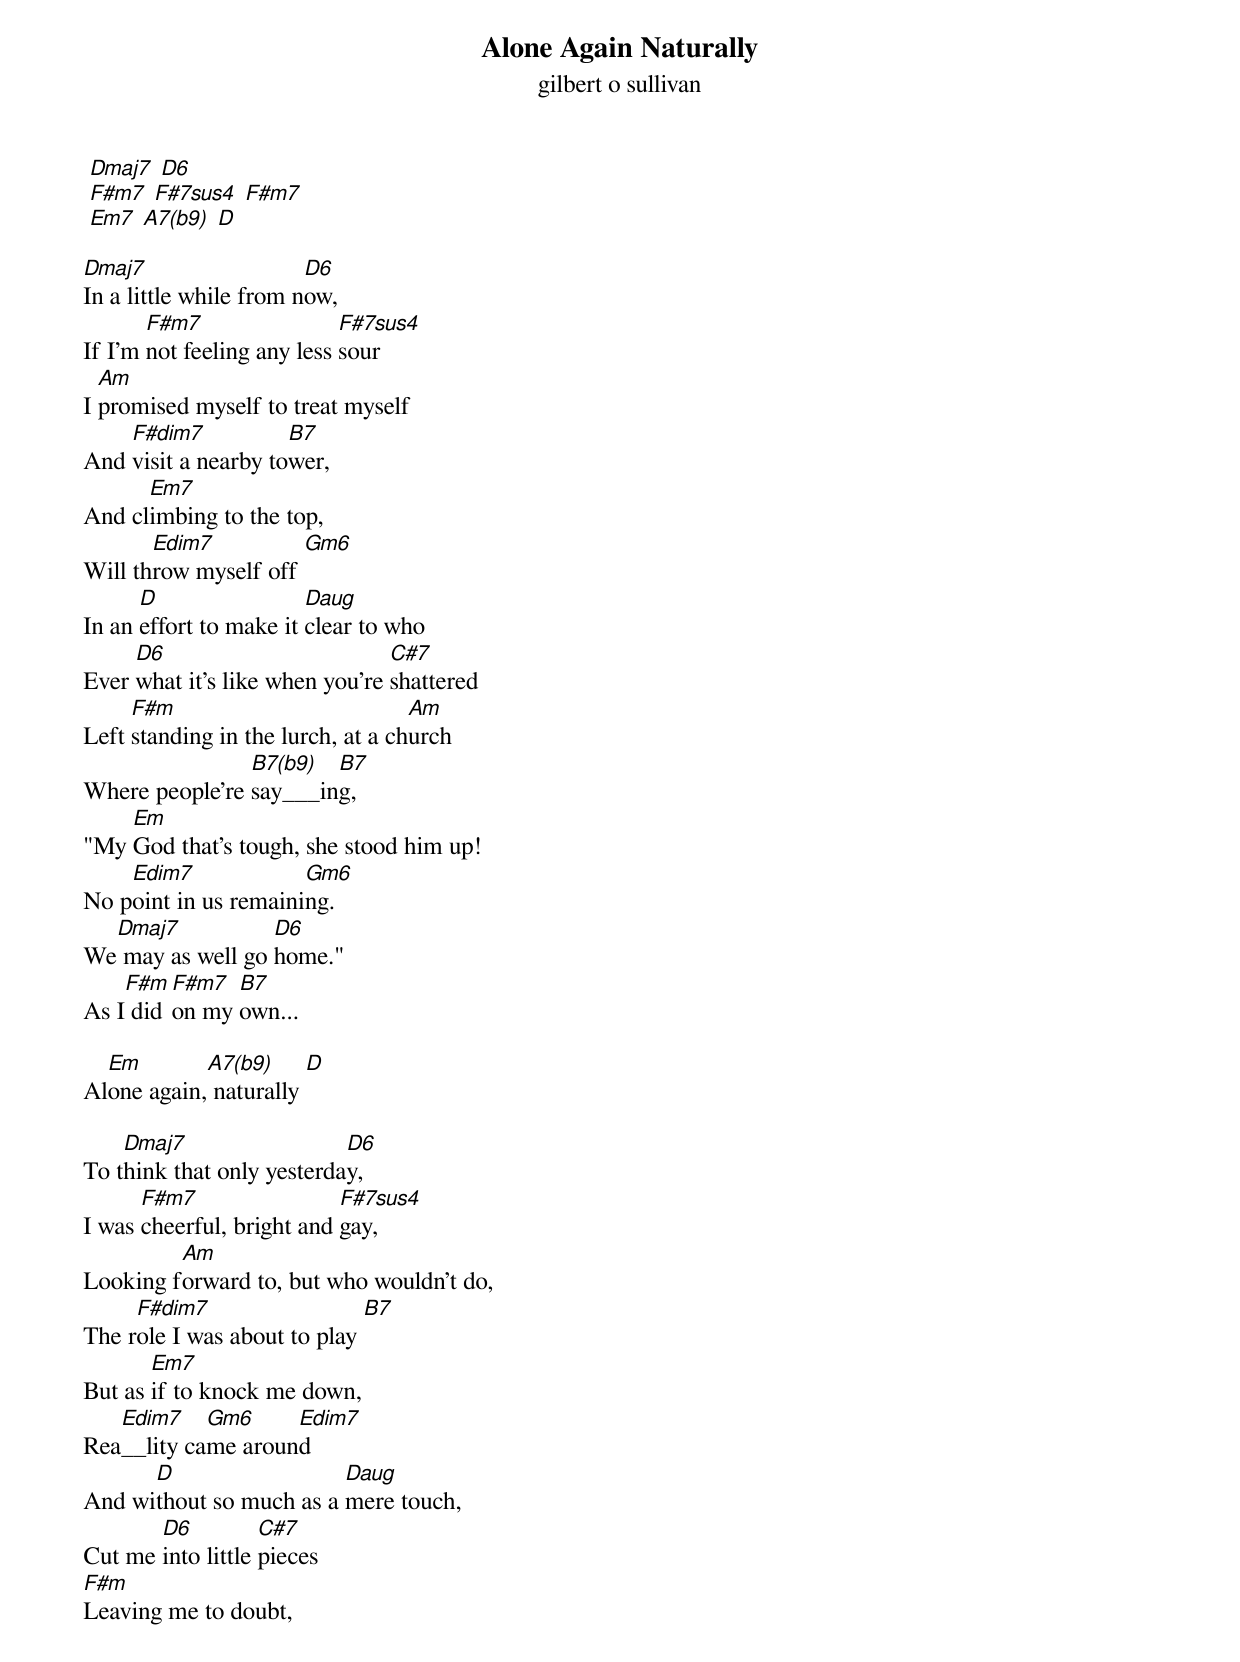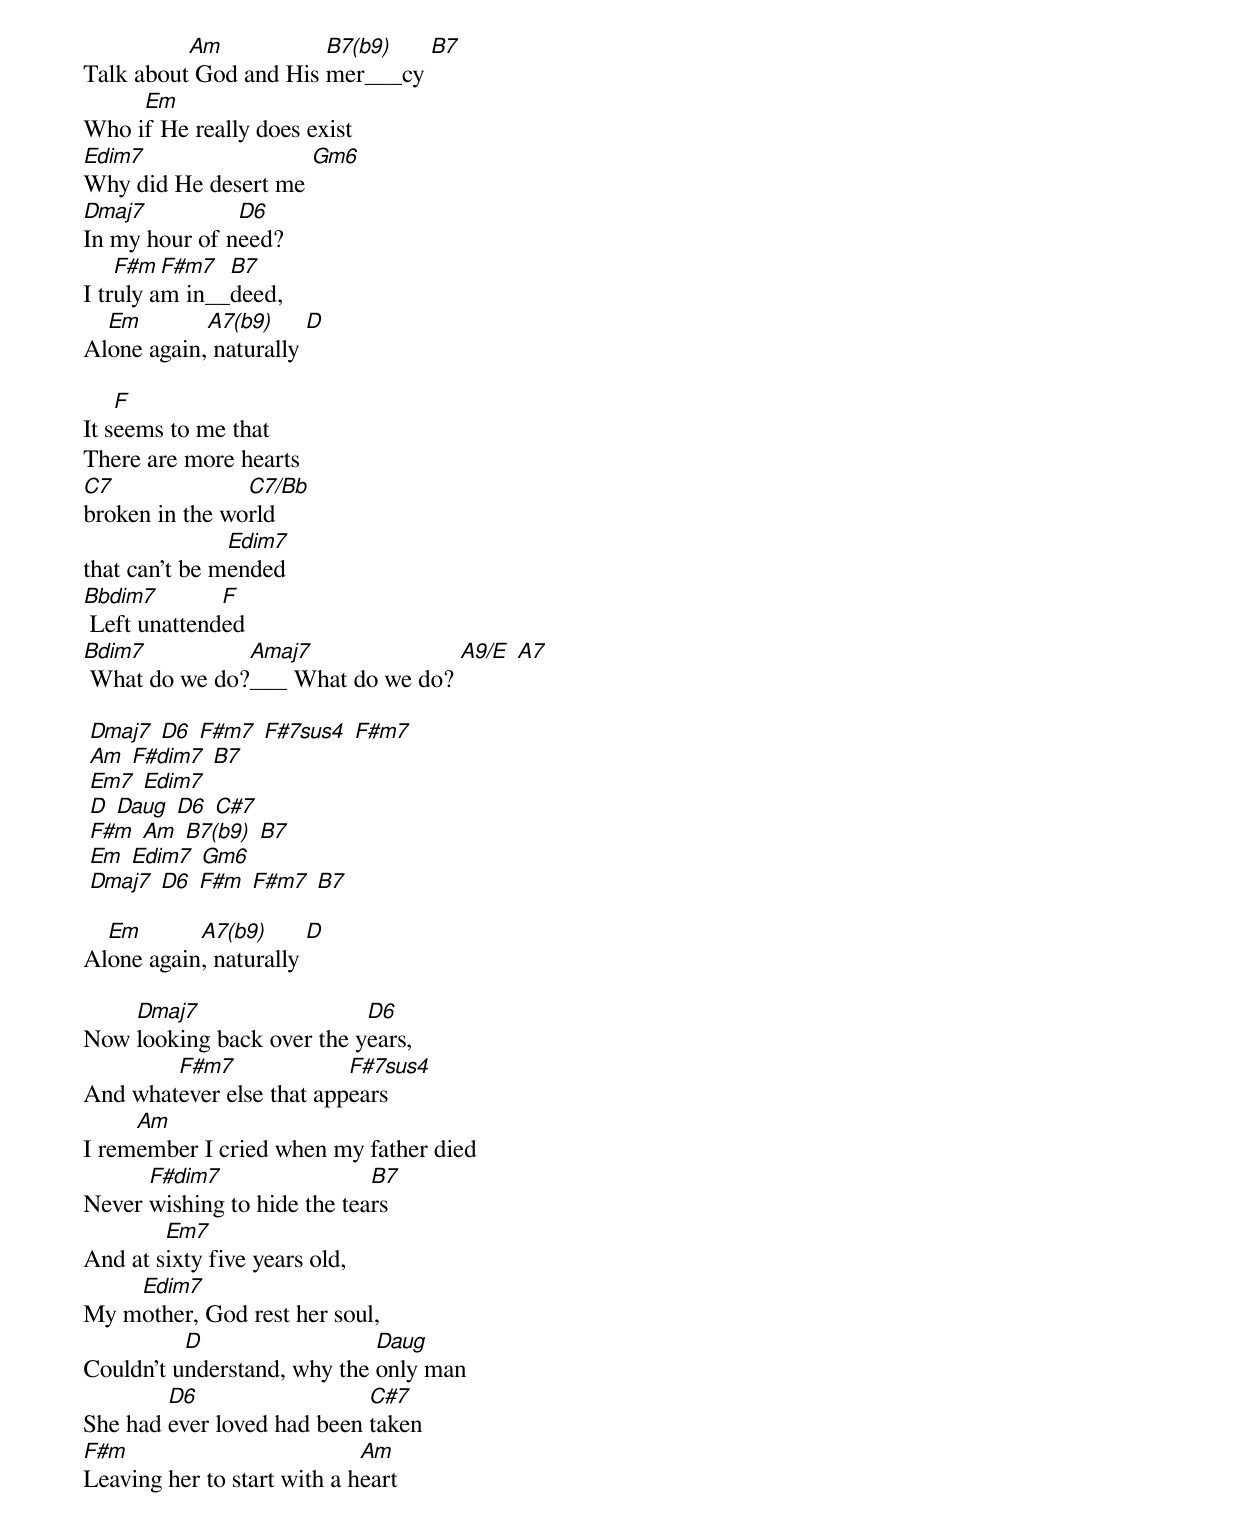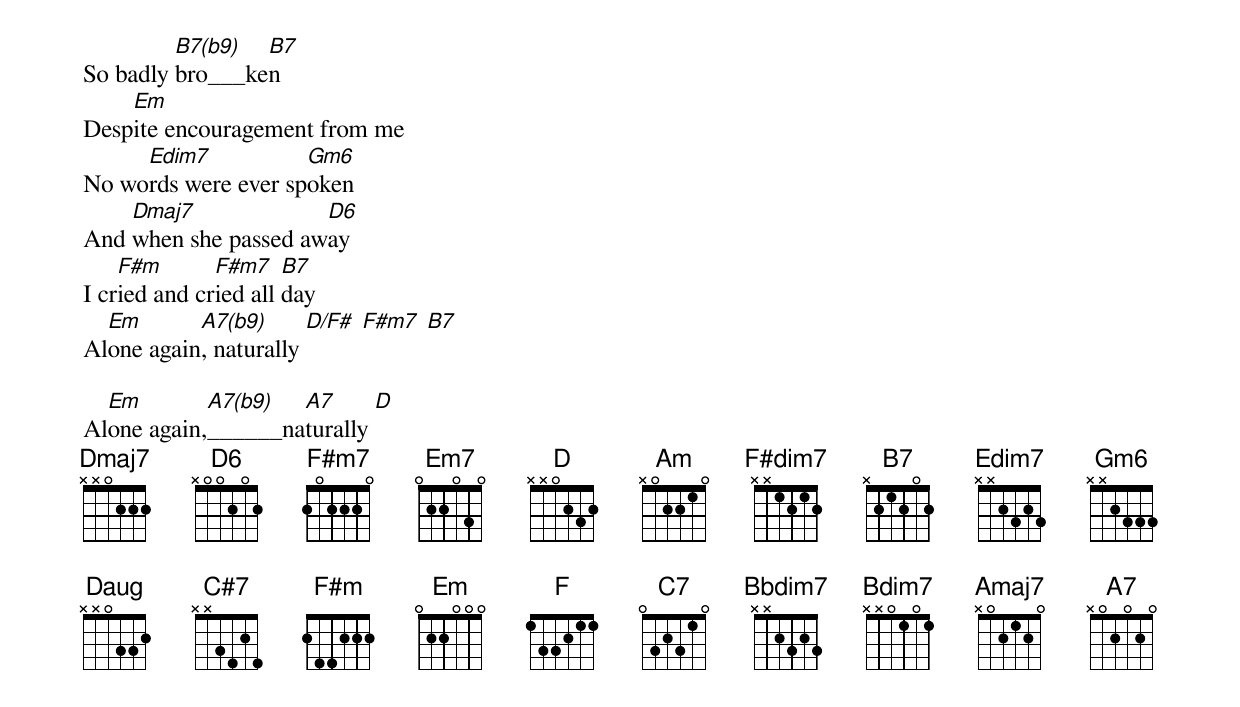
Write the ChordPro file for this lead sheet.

{title: Alone Again Naturally}
{subtitle: gilbert o sullivan}

 [Dmaj7] [D6]
 [F#m7] [F#7sus4] [F#m7]
 [Em7] [A7(b9)] [D]

[Dmaj7]In a little while from n[D6]ow,
If I'm [F#m7]not feeling any less [F#7sus4]sour
I [Am]promised myself to treat myself
And [F#m7(b5)]visit a nearby to[B7]wer,
And cl[Em7]imbing to the top,
Will th[Em7(b5)]row myself off [Gm6]
In an [D]effort to make it [Daug]clear to who
Ever [D6]what it's like when you're [C#7]shattered
Left [F#m]standing in the lurch, at a ch[Am]urch
Where people're [B7(b9)]say___in[B7]g,
"My [Em]God that's tough, she stood him up!
No p[Em7(b5)]oint in us remaini[Gm6]ng.
We[Dmaj7] may as well go [D6]home."
As I[F#m] did [F#m7]on my [B7]own...

Al[Em]one again,[A7(b9)] naturally [D]

To t[Dmaj7]hink that only yesterda[D6]y,
I was [F#m7]cheerful, bright and [F#7sus4]gay,
Looking f[Am]orward to, but who wouldn't do,
The r[F#m7(b5)]ole I was about to play [B7]
But as [Em7]if to knock me down,
Rea[Em7(b5)]__lity ca[Gm6]me aroun[Em7(b5)]d
And wi[D]thout so much as a [Daug]mere touch,
Cut me [D6]into little [C#7]pieces
[F#m]Leaving me to doubt,
Talk about[Am] God and His [B7(b9)]mer___cy [B7]
Who i[Em]f He really does exist
[Em7(b5)]Why did He desert me [Gm6]
[Dmaj7]In my hour of n[D6]eed?
I tr[F#m]uly a[F#m7]m in__[B7]deed,
Al[Em]one again,[A7(b9)] naturally [D]

It s[F]eems to me that
There are more hearts
[C7]broken in the wo[C7/Bb]rld
that can't be m[Em7(b5)]ended
[Bbm7(b5)] Left unattend[F]ed
[Bm7(b5)] What do we do?[Amaj7]___ What do we do? [A9/E] [A7]

 [Dmaj7] [D6] [F#m7] [F#7sus4] [F#m7]
 [Am] [F#m7(b5)] [B7]
 [Em7] [Em7(b5)]
 [D] [Daug] [D6] [C#7]
 [F#m] [Am] [B7(b9)] [B7]
 [Em] [Em7(b5)] [Gm6]
 [Dmaj7] [D6] [F#m] [F#m7] [B7]

Al[Em]one again[A7(b9)], naturally [D]

Now [Dmaj7]looking back over the y[D6]ears,
And what[F#m7]ever else that app[F#7sus4]ears
I rem[Am]ember I cried when my father died
Never [F#m7(b5)]wishing to hide the tea[B7]rs
And at s[Em7]ixty five years old,
My m[Em7(b5)]other, God rest her soul,
Couldn't u[D]nderstand, why the [Daug]only man
She had [D6]ever loved had been [C#7]taken
[F#m]Leaving her to start with a h[Am]eart
So badly [B7(b9)]bro___ke[B7]n
Desp[Em]ite encouragement from me
No wo[Em7(b5)]rds were ever sp[Gm6]oken
And [Dmaj7]when she passed aw[D6]ay
I cr[F#m]ied and cr[F#m7]ied all [B7]day
Al[Em]one again[A7(b9)], naturally [D/F#] [F#m7] [B7]

Al[Em]one again,[A7(b9)]______na[A7]turally [D]
